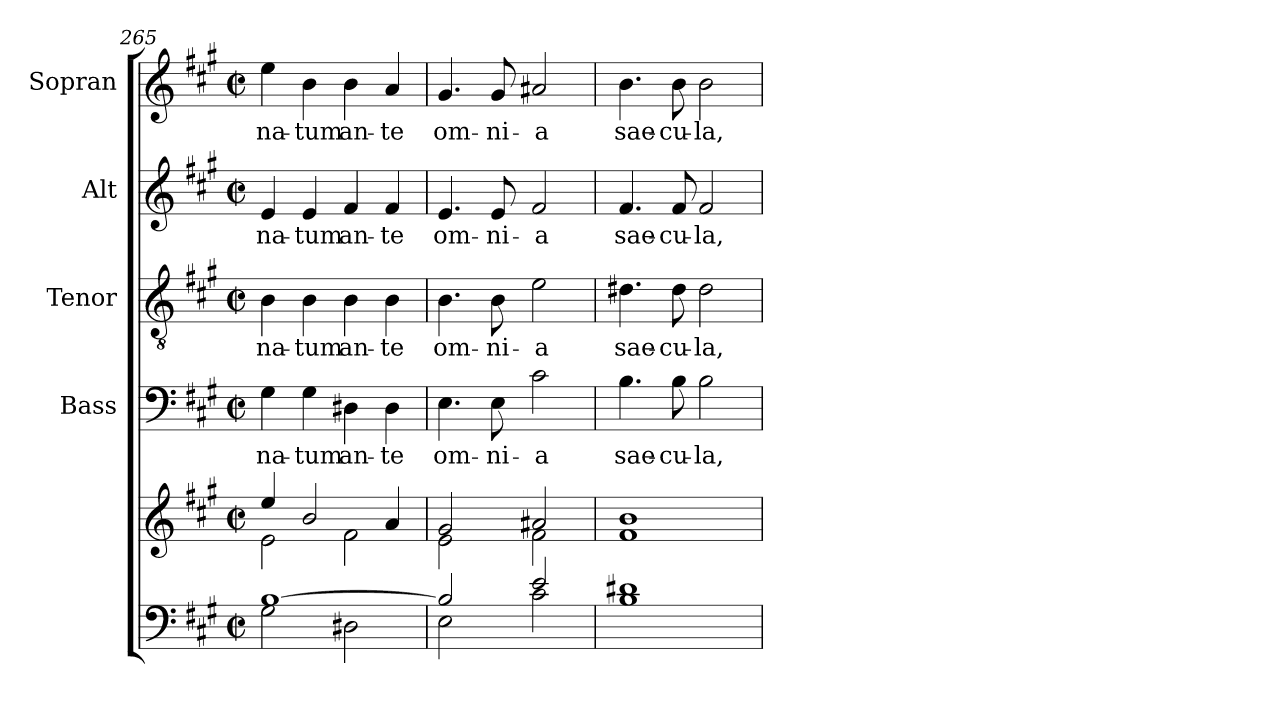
**kern	**kern	**kern	**text	**kern	**text	**kern	**text	**kern	**text
*part5	*part5	*part4	*part4	*part3	*part3	*part2	*part2	*part1	*part1
*staff6	*staff5	*staff4	*staff4	*staff3	*staff3	*staff2	*staff2	*staff1	*staff1
*	*	*I"Bass	*	*I"Tenor	*	*I"Alt	*	*I"Sopran	*
*	*	*I'B.	*	*I'T.	*	*I'A.	*	*I'S.	*
*clefF4	*clefG2	*clefF4	*	*clefGv2	*	*clefG2	*	*clefG2	*
*k[f#c#g#]	*k[f#c#g#]	*k[f#c#g#]	*	*k[f#c#g#]	*	*k[f#c#g#]	*	*k[f#c#g#]	*
*A:	*A:	*A:	*	*A:	*	*A:	*	*A:	*
*M2/2	*M2/2	*M2/2	*	*M2/2	*	*M2/2	*	*M2/2	*
*met(c|)	*met(c|)	*met(c|)	*	*met(c|)	*	*met(c|)	*	*met(c|)	*
=265	=265	=265	=265	=265	=265	=265	=265	=265	=265
*^	*^	*	*	*	*	*	*	*	*
!	!	!	!	!	!LO:LY:b	!	!LO:LY:b	!	!LO:LY:b	!	!LO:LY:b
[>1B	2G#\	4ee/	2e\	4G#\	na-	4B\	na-	4e/	na-	4ee\	na-
!	!	!	!	!	!LO:LY:b	!	!LO:LY:b	!	!LO:LY:b	!	!LO:LY:b
.	.	2b/	.	4G#\	-tum	4B\	-tum	4e/	-tum	4b\	-tum
!	!	!	!	!	!LO:LY:b	!	!LO:LY:b	!	!LO:LY:b	!	!LO:LY:b
.	2D#X\	.	2f#\	4D#X\	an-	4B\	an-	4f#/	an-	4b\	an-
!	!	!	!	!	!LO:LY:b	!	!LO:LY:b	!	!LO:LY:b	!	!LO:LY:b
.	.	4a/	.	4D#\	-te	4B\	-te	4f#/	-te	4a/	-te
=266	=266	=266	=266	=266	=266	=266	=266	=266	=266	=266	=266
!	!	!	!	!	!LO:LY:b	!	!LO:LY:b	!	!LO:LY:b	!	!LO:LY:b
2B/]	2E\	2g#/	2e\	4.E\	om-	4.B\	om-	4.e/	om-	4.g#/	om-
!	!	!	!	!	!LO:LY:b	!	!LO:LY:b	!	!LO:LY:b	!	!LO:LY:b
.	.	.	.	8E\	-ni-	8B\	-ni-	8e/	-ni-	8g#/	-ni-
!	!	!	!	!	!LO:LY:b	!	!LO:LY:b	!	!LO:LY:b	!	!LO:LY:b
2e/	2c#\	2a#X/	2f#\	2c#\	-a	2e\	-a	2f#/	-a	2a#X/	-a
=267	=267	=267	=267	=267	=267	=267	=267	=267	=267	=267	=267
!	!	!	!	!	!LO:LY:b	!	!LO:LY:b	!	!LO:LY:b	!	!LO:LY:b
1d#X	1B	1b	1f#	4.B\	sae-	4.d#X\	sae-	4.f#/	sae-	4.b\	sae-
!	!	!	!	!	!LO:LY:b	!	!LO:LY:b	!	!LO:LY:b	!	!LO:LY:b
.	.	.	.	8B\	-cu-	8d#\	-cu-	8f#/	-cu-	8b\	-cu-
!	!	!	!	!	!LO:LY:b	!	!LO:LY:b	!	!LO:LY:b	!	!LO:LY:b
.	.	.	.	2B\	-la,	2d#\	-la,	2f#/	-la,	2b\	-la,
*v	*v	*	*	*	*	*	*	*	*	*	*
*	*v	*v	*	*	*	*	*	*	*	*
=	=	=	=	=	=	=	=	=	=
*-	*-	*-	*-	*-	*-	*-	*-	*-	*-
